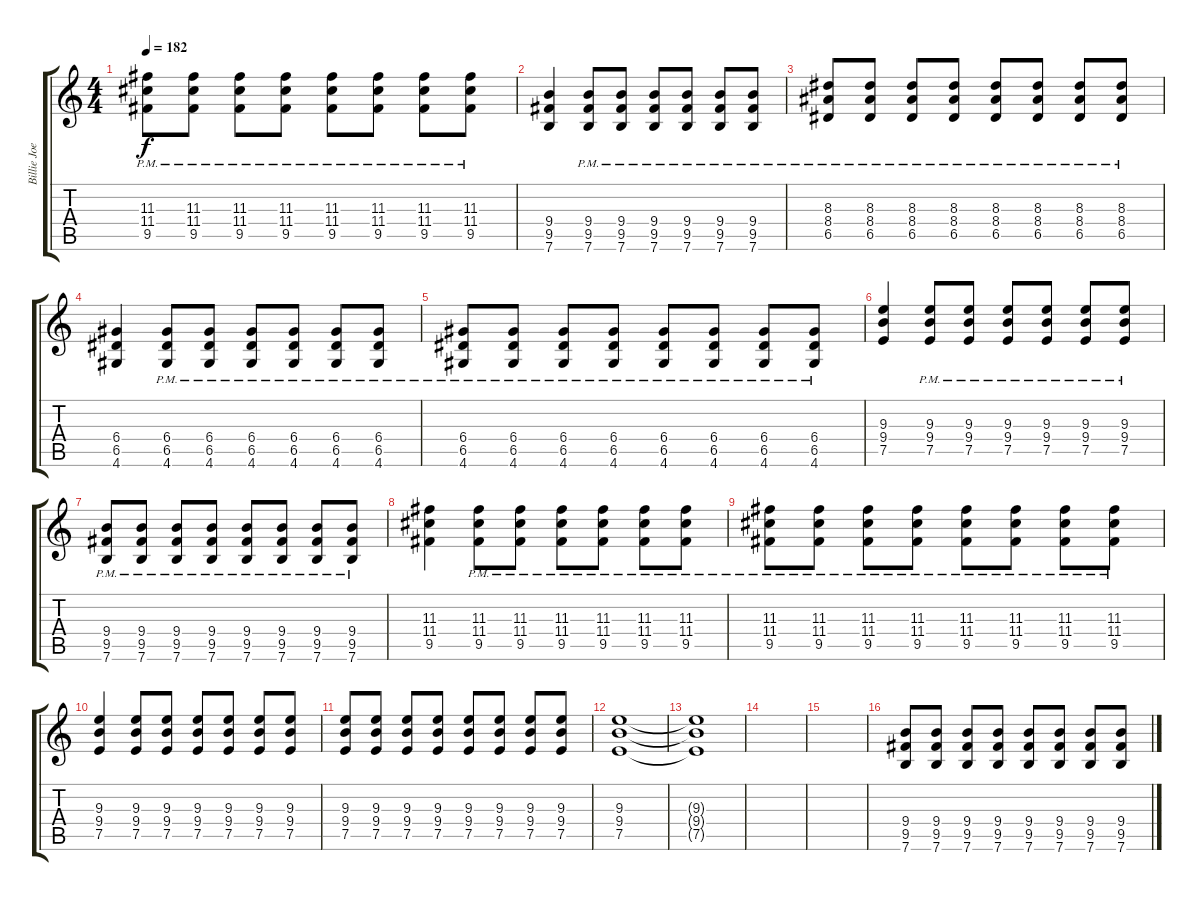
\track ("Billie Joe" "Billie Joe") {instrument overdrivenguitar}
\staff {score tabs}
\tuning (E4 B3 G3 D3 A2 E2) {hide}
\ts (4 4)
\tempo 182
\clef g2
\ks c
(11.3{pm} 11.4{pm} 9.5{pm}).8{dy f} (11.3{pm} 11.4{pm} 9.5{pm}).8 (11.3{pm} 11.4{pm} 9.5{pm}).8 (11.3{pm} 11.4{pm} 9.5{pm}).8 (11.3{pm} 11.4{pm} 9.5{pm}).8 (11.3{pm} 11.4{pm} 9.5{pm}).8 (11.3{pm} 11.4{pm} 9.5{pm}).8 (11.3{pm} 11.4{pm} 9.5{pm}).8 |
(9.4 9.5 7.6).4 (9.4{pm} 9.5{pm} 7.6{pm}).8 (9.4{pm} 9.5{pm} 7.6{pm}).8 (9.4{pm} 9.5{pm} 7.6{pm}).8 (9.4{pm} 9.5{pm} 7.6{pm}).8 (9.4{pm} 9.5{pm} 7.6{pm}).8 (9.4{pm} 9.5{pm} 7.6{pm}).8 |
(8.3{pm} 8.4{pm} 6.5{pm}).8 (8.3{pm} 8.4{pm} 6.5{pm}).8 (8.3{pm} 8.4{pm} 6.5{pm}).8 (8.3{pm} 8.4{pm} 6.5{pm}).8 (8.3{pm} 8.4{pm} 6.5{pm}).8 (8.3{pm} 8.4{pm} 6.5{pm}).8 (8.3{pm} 8.4{pm} 6.5{pm}).8 (8.3{pm} 8.4{pm} 6.5{pm}).8 |
(6.4 6.5 4.6).4 (6.4{pm} 6.5{pm} 4.6{pm}).8 (6.4{pm} 6.5{pm} 4.6{pm}).8 (6.4{pm} 6.5{pm} 4.6{pm}).8 (6.4{pm} 6.5{pm} 4.6{pm}).8 (6.4{pm} 6.5{pm} 4.6{pm}).8 (6.4{pm} 6.5{pm} 4.6{pm}).8 |
(6.4{pm} 6.5{pm} 4.6{pm}).8 (6.4{pm} 6.5{pm} 4.6{pm}).8 (6.4{pm} 6.5{pm} 4.6{pm}).8 (6.4{pm} 6.5{pm} 4.6{pm}).8 (6.4{pm} 6.5{pm} 4.6{pm}).8 (6.4{pm} 6.5{pm} 4.6{pm}).8 (6.4{pm} 6.5{pm} 4.6{pm}).8 (6.4{pm} 6.5{pm} 4.6{pm}).8 |
(9.3 9.4 7.5).4 (9.3{pm} 9.4{pm} 7.5{pm}).8 (9.3{pm} 9.4{pm} 7.5{pm}).8 (9.3{pm} 9.4{pm} 7.5{pm}).8 (9.3{pm} 9.4{pm} 7.5{pm}).8 (9.3{pm} 9.4{pm} 7.5{pm}).8 (9.3{pm} 9.4{pm} 7.5{pm}).8 |
(9.4{pm} 9.5{pm} 7.6{pm}).8 (9.4{pm} 9.5{pm} 7.6{pm}).8 (9.4{pm} 9.5{pm} 7.6{pm}).8 (9.4{pm} 9.5{pm} 7.6{pm}).8 (9.4{pm} 9.5{pm} 7.6{pm}).8 (9.4{pm} 9.5{pm} 7.6{pm}).8 (9.4{pm} 9.5{pm} 7.6{pm}).8 (9.4{pm} 9.5{pm} 7.6{pm}).8 |
(11.3 11.4 9.5).4 (11.3{pm} 11.4{pm} 9.5{pm}).8 (11.3{pm} 11.4{pm} 9.5{pm}).8 (11.3{pm} 11.4{pm} 9.5{pm}).8 (11.3{pm} 11.4{pm} 9.5{pm}).8 (11.3{pm} 11.4{pm} 9.5{pm}).8 (11.3{pm} 11.4{pm} 9.5{pm}).8 |
(11.3{pm} 11.4{pm} 9.5{pm}).8 (11.3{pm} 11.4{pm} 9.5{pm}).8 (11.3{pm} 11.4{pm} 9.5{pm}).8 (11.3{pm} 11.4{pm} 9.5{pm}).8 (11.3{pm} 11.4{pm} 9.5{pm}).8 (11.3{pm} 11.4{pm} 9.5{pm}).8 (11.3{pm} 11.4{pm} 9.5{pm}).8 (11.3{pm} 11.4{pm} 9.5{pm}).8 |
(9.3 9.4 7.5).4 (9.3 9.4 7.5).8 (9.3 9.4 7.5).8 (9.3 9.4 7.5).8 (9.3 9.4 7.5).8 (9.3 9.4 7.5).8 (9.3 9.4 7.5).8 |
(9.3 9.4 7.5).8 (9.3 9.4 7.5).8 (9.3 9.4 7.5).8 (9.3 9.4 7.5).8 (9.3 9.4 7.5).8 (9.3 9.4 7.5).8 (9.3 9.4 7.5).8 (9.3 9.4 7.5).8 |
(9.3 9.4 7.5).1 |
(9.3{t} 9.4{t} 7.5{t}).1 |
|
|
(9.4 9.5 7.6).8 (9.4 9.5 7.6).8 (9.4 9.5 7.6).8 (9.4 9.5 7.6).8 (9.4 9.5 7.6).8 (9.4 9.5 7.6).8 (9.4 9.5 7.6).8 (9.4 9.5 7.6).8
